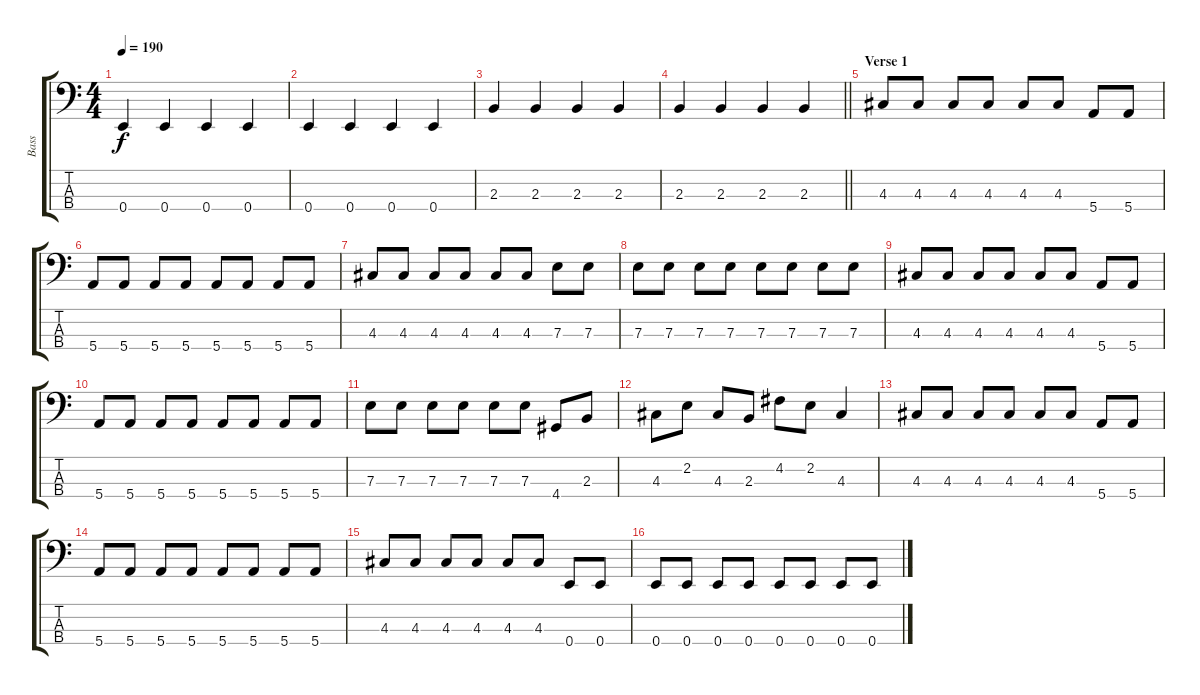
\track ("Bass" "Bass") {instrument electricbassfinger}
\staff {score tabs}
\tuning (G2 D2 A1 E1) {hide}
\ts (4 4)
\tempo 190
\clef f4
\ks c
0.4.4{dy f} 0.4.4 0.4.4 0.4.4 |
0.4.4 0.4.4 0.4.4 0.4.4 |
2.3.4 2.3.4 2.3.4 2.3.4 |
\barLineRight lightlight
2.3.4 2.3.4 2.3.4 2.3.4 |
\section ("" "Verse 1")
4.3.8 4.3.8 4.3.8 4.3.8 4.3.8 4.3.8 5.4.8 5.4.8 |
5.4.8 5.4.8 5.4.8 5.4.8 5.4.8 5.4.8 5.4.8 5.4.8 |
4.3.8 4.3.8 4.3.8 4.3.8 4.3.8 4.3.8 7.3.8 7.3.8 |
7.3.8 7.3.8 7.3.8 7.3.8 7.3.8 7.3.8 7.3.8 7.3.8 |
4.3.8 4.3.8 4.3.8 4.3.8 4.3.8 4.3.8 5.4.8 5.4.8 |
5.4.8 5.4.8 5.4.8 5.4.8 5.4.8 5.4.8 5.4.8 5.4.8 |
7.3.8 7.3.8 7.3.8 7.3.8 7.3.8 7.3.8 4.4.8 2.3.8 |
4.3.8 2.2.8 4.3.8 2.3.8 4.2.8 2.2.8 4.3.4 |
4.3.8 4.3.8 4.3.8 4.3.8 4.3.8 4.3.8 5.4.8 5.4.8 |
5.4.8 5.4.8 5.4.8 5.4.8 5.4.8 5.4.8 5.4.8 5.4.8 |
4.3.8 4.3.8 4.3.8 4.3.8 4.3.8 4.3.8 0.4.8 0.4.8 |
0.4.8 0.4.8 0.4.8 0.4.8 0.4.8 0.4.8 0.4.8 0.4.8
